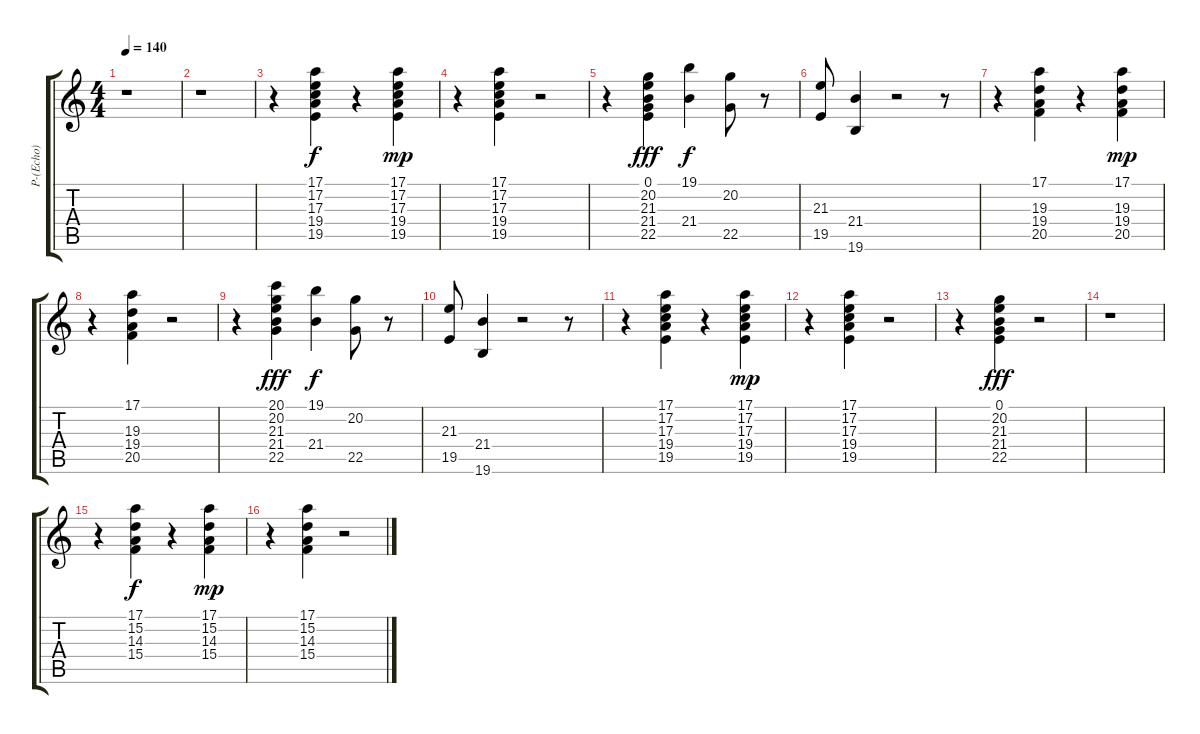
\track ("P-(Echo)" "P-(Echo)") {instrument acousticgrandpiano}
\staff {score tabs}
\tuning (E4 B3 G3 D3 A2 E2) {hide}
\ts (4 4)
\tempo 140
\clef g2
\ks c
r.1{dy mf} |
r.1 |
r.4 (17.1 17.2 17.3 19.4 19.5).4{dy f} r.4 (17.1 17.2 17.3 19.4 19.5).4{dy mp} |
r.4 (17.1 17.2 17.3 19.4 19.5).4 r.2 |
r.4 (0.1 20.2 21.3 21.4 22.5).4{dy fff} (19.1 21.4).4{dy f} (20.2 22.5).8 r.8 |
(21.3 19.5).8 (21.4 19.6).4 r.2 r.8 |
r.4 (17.1 19.3 19.4 20.5).4 r.4 (17.1 19.3 19.4 20.5).4{dy mp} |
r.4 (17.1 19.3 19.4 20.5).4 r.2 |
r.4 (20.1 20.2 21.3 21.4 22.5).4{dy fff} (19.1 21.4).4{dy f} (20.2 22.5).8 r.8 |
(21.3 19.5).8 (21.4 19.6).4 r.2 r.8 |
r.4 (17.1 17.2 17.3 19.4 19.5).4 r.4 (17.1 17.2 17.3 19.4 19.5).4{dy mp} |
r.4 (17.1 17.2 17.3 19.4 19.5).4 r.2 |
r.4 (0.1 20.2 21.3 21.4 22.5).4{dy fff} r.2 |
r.1 |
r.4 (17.1 15.2 14.3 15.4).4{dy f} r.4 (17.1 15.2 14.3 15.4).4{dy mp} |
r.4 (17.1 15.2 14.3 15.4).4 r.2
